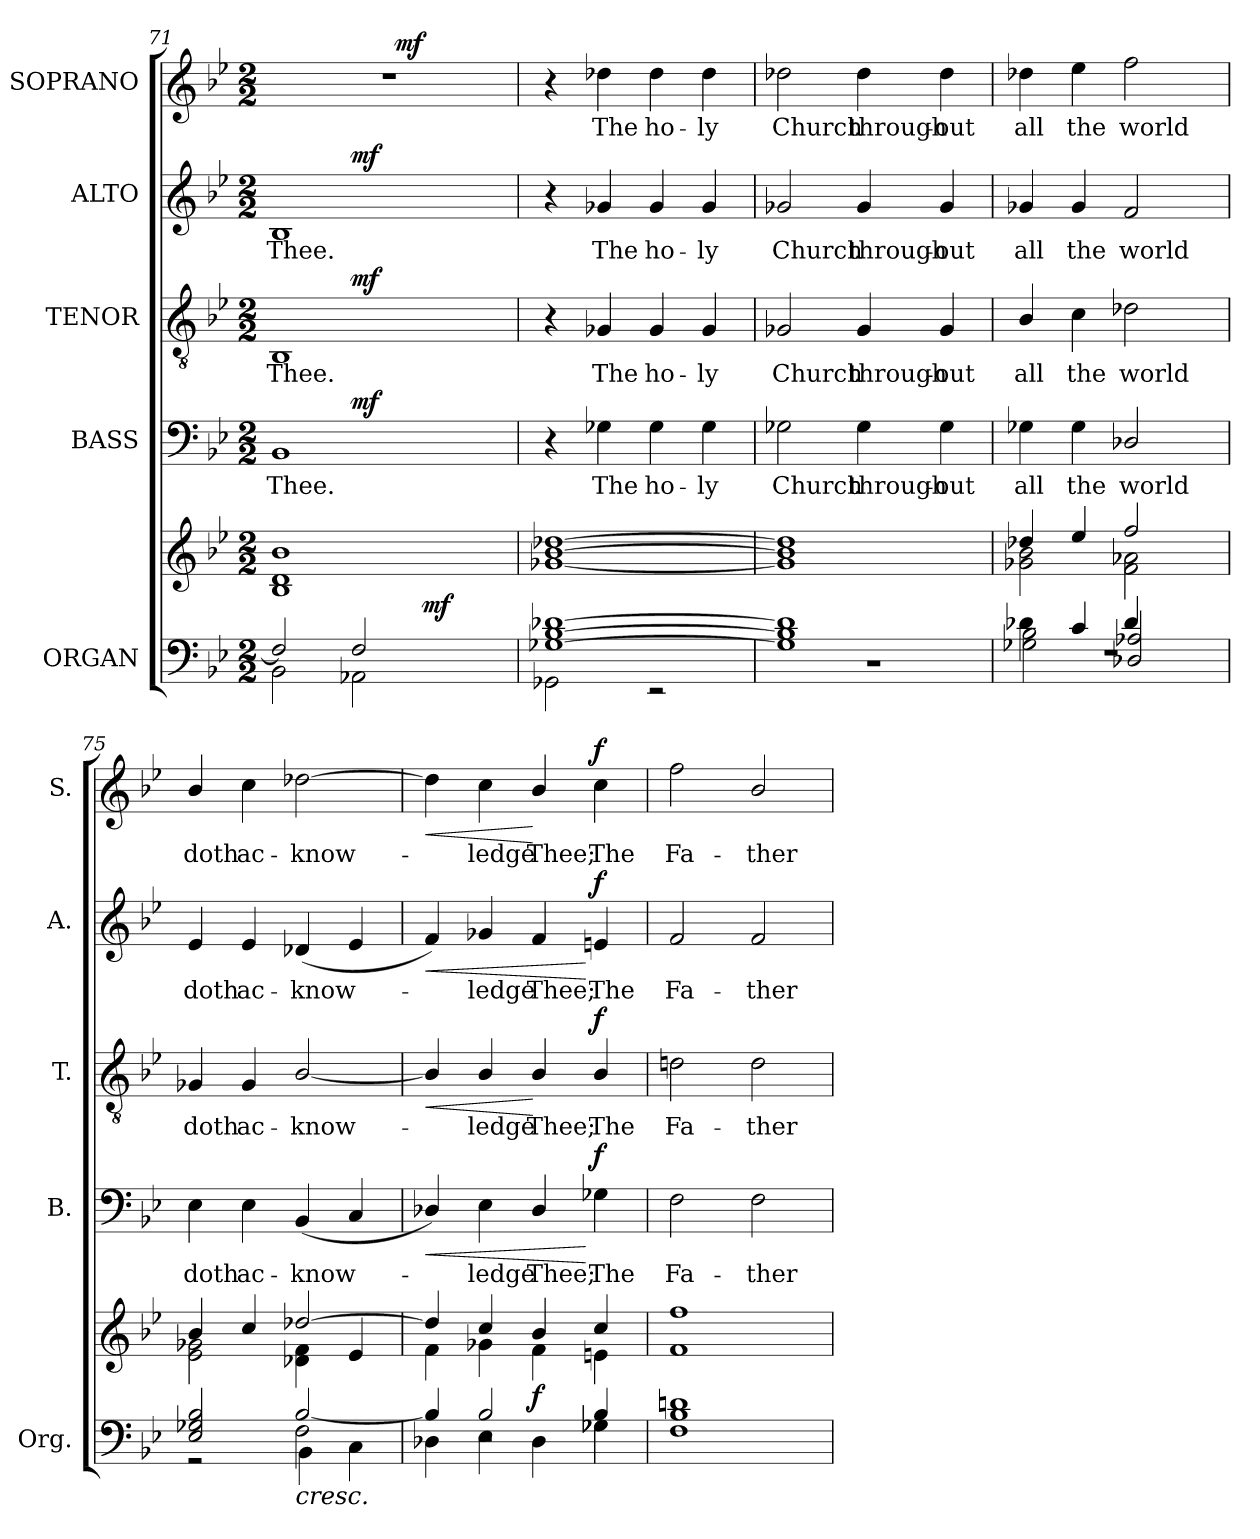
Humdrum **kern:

**kern	**kern	**dynam	**kern	**text	**dynam	**kern	**text	**dynam	**kern	**text	**dynam	**kern	**text	**dynam
*part5	*part5	*part5	*part4	*part4	*part4	*part3	*part3	*part3	*part2	*part2	*part2	*part1	*part1	*part1
*staff6	*staff5	*staff5/6	*staff4	*staff4	*staff4	*staff3	*staff3	*staff3	*staff2	*staff2	*staff2	*staff1	*staff1	*staff1
*I"ORGAN	*	*	*I"BASS	*	*	*I"TENOR	*	*	*I"ALTO	*	*	*I"SOPRANO	*	*
*I'Org.	*	*	*I'B.	*	*	*I'T.	*	*	*I'A.	*	*	*I'S.	*	*
*clefF4	*clefG2	*	*clefF4	*	*	*clefGv2	*	*	*clefG2	*	*	*clefG2	*	*
*	*	*	*	*	*	*ITrd7c12	*	*	*	*	*	*	*	*
*k[b-e-]	*k[b-e-]	*	*k[b-e-]	*	*	*k[b-e-]	*	*	*k[b-e-]	*	*	*k[b-e-]	*	*
*B-:	*B-:	*	*B-:	*	*	*B-:	*	*	*B-:	*	*	*B-:	*	*
*M2/2	*M2/2	*	*M2/2	*	*	*M2/2	*	*	*M2/2	*	*	*M2/2	*	*
=71	=71	=71	=71	=71	=71	=71	=71	=71	=71	=71	=71	=71	=71	=71
*^	*^	*	*	*	*	*	*	*	*	*	*	*	*	*
!	!	!	!	!	!	!LO:LY:b:color=#000000	!	!	!	!	!	!	!	!	!	!
!	!	!	!	!	!	!	!	!	!LO:LY:b:color=#000000	!	!	!	!	!	!	!
!	!	!	!	!	!	!	!	!	!	!	!	!LO:LY:b:color=#000000	!	!	!	!
*	*^	*	*	*	*^	*	*	*^	*	*	*^	*	*	*^	*	*
2Fi/]	2BB-i\	2ryy	1b-i	1B-i 1di	.	1BB-i	2ryy	Thee.	.	1BBB-i	2ryy	Thee.	.	1B-i	2ryy	Thee.	.	1r	2ryy	.	.
2Fi/	2AA-Xi\	8ryy	.	.	.	.	2ryy	.	mf	.	2ryy	.	mf	.	2ryy	.	mf	.	8ryy	.	.
.	.	16ryy	.	.	.	.	.	.	.	.	.	.	.	.	.	.	.	.	64ryy	.	.
.	.	.	.	.	.	.	.	.	.	.	.	.	.	.	.	.	.	.	4ryy	.	mf
.	.	128.ryy	.	.	.	.	.	.	.	.	.	.	.	.	.	.	.	.	.	.	.
.	.	4ryy	.	.	mf	.	.	.	.	.	.	.	.	.	.	.	.	.	.	.	.
.	.	.	.	.	.	.	.	.	.	.	.	.	.	.	.	.	.	.	16..ryy	.	.
.	.	32ryy	.	.	.	.	.	.	.	.	.	.	.	.	.	.	.	.	.	.	.
.	.	64ryy	.	.	.	.	.	.	.	.	.	.	.	.	.	.	.	.	.	.	.
.	.	256ryy	.	.	.	.	.	.	.	.	.	.	.	.	.	.	.	.	.	.	.
=72	=72	=72	=72	=72	=72	=72	=72	=72	=72	=72	=72	=72	=72	=72	=72	=72	=72	=72	=72	=72	=72
!	!	!	!	!	!	!	!	!	!	!	!	!	!	!	!	!	!	!LO:TX:a:Bi:t=Full	!	!	!
!	!	!	!	!	!	!	!	!	!	!	!	!	!	!LO:TX:a:Bi:t=Full	!	!	!	!	!	!	!
!	!	!	!	!	!	!	!	!	!	!LO:TX:a:Bi:t=Full	!	!	!	!	!	!	!	!	!	!	!
!	!	!	!	!	!	!LO:TX:a:Bi:t=Full	!	!	!	!	!	!	!	!	!	!	!	!	!	!	!
*	*	*	*	*	*	*v	*v	*	*	*	*	*	*	*v	*v	*	*	*v	*v	*	*
*	*v	*v	*	*	*	*	*	*	*v	*v	*	*	*	*	*	*	*	*
[1G-Xi [1B-i [1d-Xi	2GG-Xi\	[1b-i [1dd-Xi	[1g-Xi	.	4r	.	.	4r	.	.	4r	.	.	4r	.	.
!	!	!	!	!	!	!LO:LY:b:color=#000000	!	!	!	!	!	!	!	!	!	!
!	!	!	!	!	!	!	!	!	!LO:LY:b:color=#000000	!	!	!	!	!	!	!
!	!	!	!	!	!	!	!	!	!	!	!	!LO:LY:b:color=#000000	!	!	!	!
!	!	!	!	!	!	!	!	!	!	!	!	!	!	!	!LO:LY:b:color=#000000	!
.	.	.	.	.	4G-Xi\	The	.	4GG-Xi/	The	.	4g-Xi/	The	.	4dd-Xi\	The	.
!	!	!	!	!	!	!LO:LY:b:color=#000000	!	!	!	!	!	!	!	!	!	!
!	!	!	!	!	!	!	!	!	!LO:LY:b:color=#000000	!	!	!	!	!	!	!
!	!	!	!	!	!	!	!	!	!	!	!	!LO:LY:b:color=#000000	!	!	!	!
!	!	!	!	!	!	!	!	!	!	!	!	!	!	!	!LO:LY:b:color=#000000	!
.	2r	.	.	.	4G-i\	ho-	.	4GG-i/	ho-	.	4g-i/	ho-	.	4dd-i\	ho-	.
!	!	!	!	!	!	!LO:LY:b:color=#000000	!	!	!	!	!	!	!	!	!	!
!	!	!	!	!	!	!	!	!	!LO:LY:b:color=#000000	!	!	!	!	!	!	!
!	!	!	!	!	!	!	!	!	!	!	!	!LO:LY:b:color=#000000	!	!	!	!
!	!	!	!	!	!	!	!	!	!	!	!	!	!	!	!LO:LY:b:color=#000000	!
.	.	.	.	.	4G-i\	-ly	.	4GG-i/	-ly	.	4g-i/	-ly	.	4dd-i\	-ly	.
=73	=73	=73	=73	=73	=73	=73	=73	=73	=73	=73	=73	=73	=73	=73	=73	=73
!	!	!	!	!	!	!LO:LY:b:color=#000000	!	!	!	!	!	!	!	!	!	!
!	!	!	!	!	!	!	!	!	!LO:LY:b:color=#000000	!	!	!	!	!	!	!
!	!	!	!	!	!	!	!	!	!	!	!	!LO:LY:b:color=#000000	!	!	!	!
!	!	!	!	!	!	!	!	!	!	!	!	!	!	!	!LO:LY:b:color=#000000	!
1G-i] 1B-i] 1d-i]	1r	1b-i] 1dd-i]	1g-i]	.	2G-Xi\	Church	.	2GG-Xi/	Church	.	2g-Xi/	Church	.	2dd-Xi\	Church	.
!	!	!	!	!	!	!LO:LY:b:color=#000000	!	!	!	!	!	!	!	!	!	!
!	!	!	!	!	!	!	!	!	!LO:LY:b:color=#000000	!	!	!	!	!	!	!
!	!	!	!	!	!	!	!	!	!	!	!	!LO:LY:b:color=#000000	!	!	!	!
!	!	!	!	!	!	!	!	!	!	!	!	!	!	!	!LO:LY:b:color=#000000	!
.	.	.	.	.	4G-i\	through-	.	4GG-i/	through-	.	4g-i/	through-	.	4dd-i\	through-	.
!	!	!	!	!	!	!LO:LY:b:color=#000000	!	!	!	!	!	!	!	!	!	!
!	!	!	!	!	!	!	!	!	!LO:LY:b:color=#000000	!	!	!	!	!	!	!
!	!	!	!	!	!	!	!	!	!	!	!	!LO:LY:b:color=#000000	!	!	!	!
!	!	!	!	!	!	!	!	!	!	!	!	!	!	!	!LO:LY:b:color=#000000	!
.	.	.	.	.	4G-i\	-out	.	4GG-i/	-out	.	4g-i/	-out	.	4dd-i\	-out	.
!!LO:LB:g=z
=74	=74	=74	=74	=74	=74	=74	=74	=74	=74	=74	=74	=74	=74	=74	=74	=74
*	*^	*	*	*	*	*	*	*	*	*	*	*	*	*	*	*
!	!	!	!	!	!	!	!LO:LY:b:color=#000000	!	!	!	!	!	!	!	!	!	!
!	!	!	!	!	!	!	!	!	!	!LO:LY:b:color=#000000	!	!	!	!	!	!	!
!	!	!	!	!	!	!	!	!	!	!	!	!	!LO:LY:b:color=#000000	!	!	!	!
!	!	!	!	!	!	!	!	!	!	!	!	!	!	!	!	!LO:LY:b:color=#000000	!
4d-Xi\	2G-Xi\ 2B-i	1r	4dd-Xi/	2g-Xi\ 2b-i	.	4G-Xi\	all	.	4BB-i/	all	.	4g-Xi/	all	.	4dd-Xi\	all	.
!	!	!	!	!	!	!	!LO:LY:b:color=#000000	!	!	!	!	!	!	!	!	!	!
!	!	!	!	!	!	!	!	!	!	!LO:LY:b:color=#000000	!	!	!	!	!	!	!
!	!	!	!	!	!	!	!	!	!	!	!	!	!LO:LY:b:color=#000000	!	!	!	!
!	!	!	!	!	!	!	!	!	!	!	!	!	!	!	!	!LO:LY:b:color=#000000	!
4ci/	.	.	4ee-i/	.	.	4G-i\	the	.	4Ci\	the	.	4g-i/	the	.	4ee-i\	the	.
!	!	!	!	!	!	!	!LO:LY:b:color=#000000	!	!	!	!	!	!	!	!	!	!
!	!	!	!	!	!	!	!	!	!	!LO:LY:b:color=#000000	!	!	!	!	!	!	!
!	!	!	!	!	!	!	!	!	!	!	!	!	!LO:LY:b:color=#000000	!	!	!	!
!	!	!	!	!	!	!	!	!	!	!	!	!	!	!	!	!LO:LY:b:color=#000000	!
4d-i/	2D-Xi/ 2A-Xi	.	2ffi/	2fi\ 2a-Xi	.	2D-Xi/	world	.	2D-Xi\	world	.	2fi/	world	.	2ffi\	world	.
4ryy	.	.	.	.	.	.	.	.	.	.	.	.	.	.	.	.	.
=75	=75	=75	=75	=75	=75	=75	=75	=75	=75	=75	=75	=75	=75	=75	=75	=75	=75
!	!	!	!	!	!	!	!LO:LY:b:color=#000000	!	!	!	!	!	!	!	!	!	!
!	!	!	!	!	!	!	!	!	!	!LO:LY:b:color=#000000	!	!	!	!	!	!	!
!	!	!	!	!	!	!	!	!	!	!	!	!	!LO:LY:b:color=#000000	!	!	!	!
!	!	!	!	!	!	!	!	!	!	!	!	!	!	!	!	!LO:LY:b:color=#000000	!
2ryy	2E-i/ 2G-Xi 2B-i	2r	4b-i/	2e-i\ 2g-Xi	.	4E-i\	doth	.	4GG-Xi/	doth	.	4e-i/	doth	.	4b-i/	doth	.
!	!	!	!	!	!	!	!LO:LY:b:color=#000000	!	!	!	!	!	!	!	!	!	!
!	!	!	!	!	!	!	!	!	!	!LO:LY:b:color=#000000	!	!	!	!	!	!	!
!	!	!	!	!	!	!	!	!	!	!	!	!	!LO:LY:b:color=#000000	!	!	!	!
!	!	!	!	!	!	!	!	!	!	!	!	!	!	!	!	!LO:LY:b:color=#000000	!
.	.	.	4cci/	.	.	4E-i\	ac-	.	4GG-i/	ac-	.	4e-i/	ac-	.	4cci\	ac-	.
!	!	!	!	!	!LO:HP:b=2	!	!	!	!	!	!	!	!	!	!	!	!
!	!	!	!	!	!	!	!LO:LY:b:color=#000000	!	!	!	!	!	!	!	!	!	!
!	!	!	!	!	!	!	!	!	!	!LO:LY:b:color=#000000	!	!	!	!	!	!	!
!	!	!	!	!	!	!	!	!	!	!	!	!	!LO:LY:b:color=#000000	!	!	!	!
!	!	!	!	!	!	!	!	!	!	!	!	!	!	!	!	!LO:LY:b:color=#000000	!
2Fi\	[2B-i/	4BB-i\	[2dd-Xi/	4d-Xi\ 4fi	<	(4BB-i/	-know-	.	[2BB-i/	-know-	.	(4d-Xi/	-know-	.	[2dd-Xi\	-know-	.
.	.	4Ci\	.	4e-i/	.	4Ci/	.	.	.	.	.	4e-i/	.	.	.	.	.
=76	=76	=76	=76	=76	=76	=76	=76	=76	=76	=76	=76	=76	=76	=76	=76	=76	=76
!	!	!	!	!	!	!	!	!LO:HP:b	!	!	!LO:HP:b	!	!	!LO:HP:b	!	!	!LO:HP:b
4ryy	4B-i/]	4D-Xi\	4dd-i/]	4fi\	.	4D-Xi/)	.	<	4BB-i/]	.	<	4fi/)	.	<	4dd-i\]	.	<
!	!	!	!	!	!	!	!LO:LY:b:color=#000000	!	!	!	!	!	!	!	!	!	!
!	!	!	!	!	!	!	!	!	!	!LO:LY:b:color=#000000	!	!	!	!	!	!	!
!	!	!	!	!	!	!	!	!	!	!	!	!	!LO:LY:b:color=#000000	!	!	!	!
!	!	!	!	!	!	!	!	!	!	!	!	!	!	!	!	!LO:LY:b:color=#000000	!
2r	2B-i/	4E-i\	4cci/	4g-Xi\	.	4E-i\	-ledge	.	4BB-i/	-ledge	.	4g-Xi/	-ledge	.	4cci\	-ledge	.
!	!	!	!	!	!	!	!LO:LY:b:color=#000000	!	!	!	!	!	!	!	!	!	!
!	!	!	!	!	!	!	!	!	!	!LO:LY:b:color=#000000	!	!	!	!	!	!	!
!	!	!	!	!	!	!	!	!	!	!	!	!	!LO:LY:b:color=#000000	!	!	!	!
!	!	!	!	!	!	!	!	!	!	!	!	!	!	!	!	!LO:LY:b:color=#000000	!
.	.	4D-i\	4b-i/	4fi\	f	4D-i/	Thee;	.	4BB-i/	Thee;	[	4fi/	Thee;	.	4b-i/	Thee;	[
!	!	!	!	!	!	!	!LO:LY:b:color=#000000	!	!	!	!	!	!	!	!	!	!
!	!	!	!	!	!	!	!	!	!	!LO:LY:b:color=#000000	!	!	!	!	!	!	!
!	!	!	!	!	!	!	!	!	!	!	!	!	!LO:LY:b:color=#000000	!	!	!	!
!	!	!	!	!	!	!	!	!	!	!	!	!	!	!	!	!LO:LY:b:color=#000000	!
4G-Xi\	4B-i/	4G-i\	4cci/	4eni\	.	4G-Xi\	The	[ f	4BB-i/	The	f	4eni/	The	[ f	4cci\	The	f
*v	*v	*v	*	*	*	*	*	*	*	*	*	*	*	*	*	*	*
*	*v	*v	*	*	*	*	*	*	*	*	*	*	*	*	*
.	.	[	.	.	.	.	.	.	.	.	.	.	.	.
=77	=77	=77	=77	=77	=77	=77	=77	=77	=77	=77	=77	=77	=77	=77
*^	*^	*	*	*	*	*	*	*	*	*	*	*	*	*
!	!	!	!	!	!	!LO:LY:b:color=#000000	!	!	!	!	!	!	!	!	!	!
!	!	!	!	!	!	!	!	!	!LO:LY:b:color=#000000	!	!	!	!	!	!	!
!	!	!	!	!	!	!	!	!	!	!	!	!LO:LY:b:color=#000000	!	!	!	!
!	!	!	!	!	!	!	!	!	!	!	!	!	!	!	!LO:LY:b:color=#000000	!
1B-i 1dni	1Fi	1ffi	1fi	.	2Fi\	Fa-	.	2Dni\	Fa-	.	2fi/	Fa-	.	2ffi\	Fa-	.
!	!	!	!	!	!	!LO:LY:b:color=#000000	!	!	!	!	!	!	!	!	!	!
!	!	!	!	!	!	!	!	!	!LO:LY:b:color=#000000	!	!	!	!	!	!	!
!	!	!	!	!	!	!	!	!	!	!	!	!LO:LY:b:color=#000000	!	!	!	!
!	!	!	!	!	!	!	!	!	!	!	!	!	!	!	!LO:LY:b:color=#000000	!
.	.	.	.	.	2Fi\	-ther	.	2Di\	-ther	.	2fi/	-ther	.	2b-i/	-ther	.
*v	*v	*	*	*	*	*	*	*	*	*	*	*	*	*	*	*
*	*v	*v	*	*	*	*	*	*	*	*	*	*	*	*	*
=	=	=	=	=	=	=	=	=	=	=	=	=	=	=
*-	*-	*-	*-	*-	*-	*-	*-	*-	*-	*-	*-	*-	*-	*-
